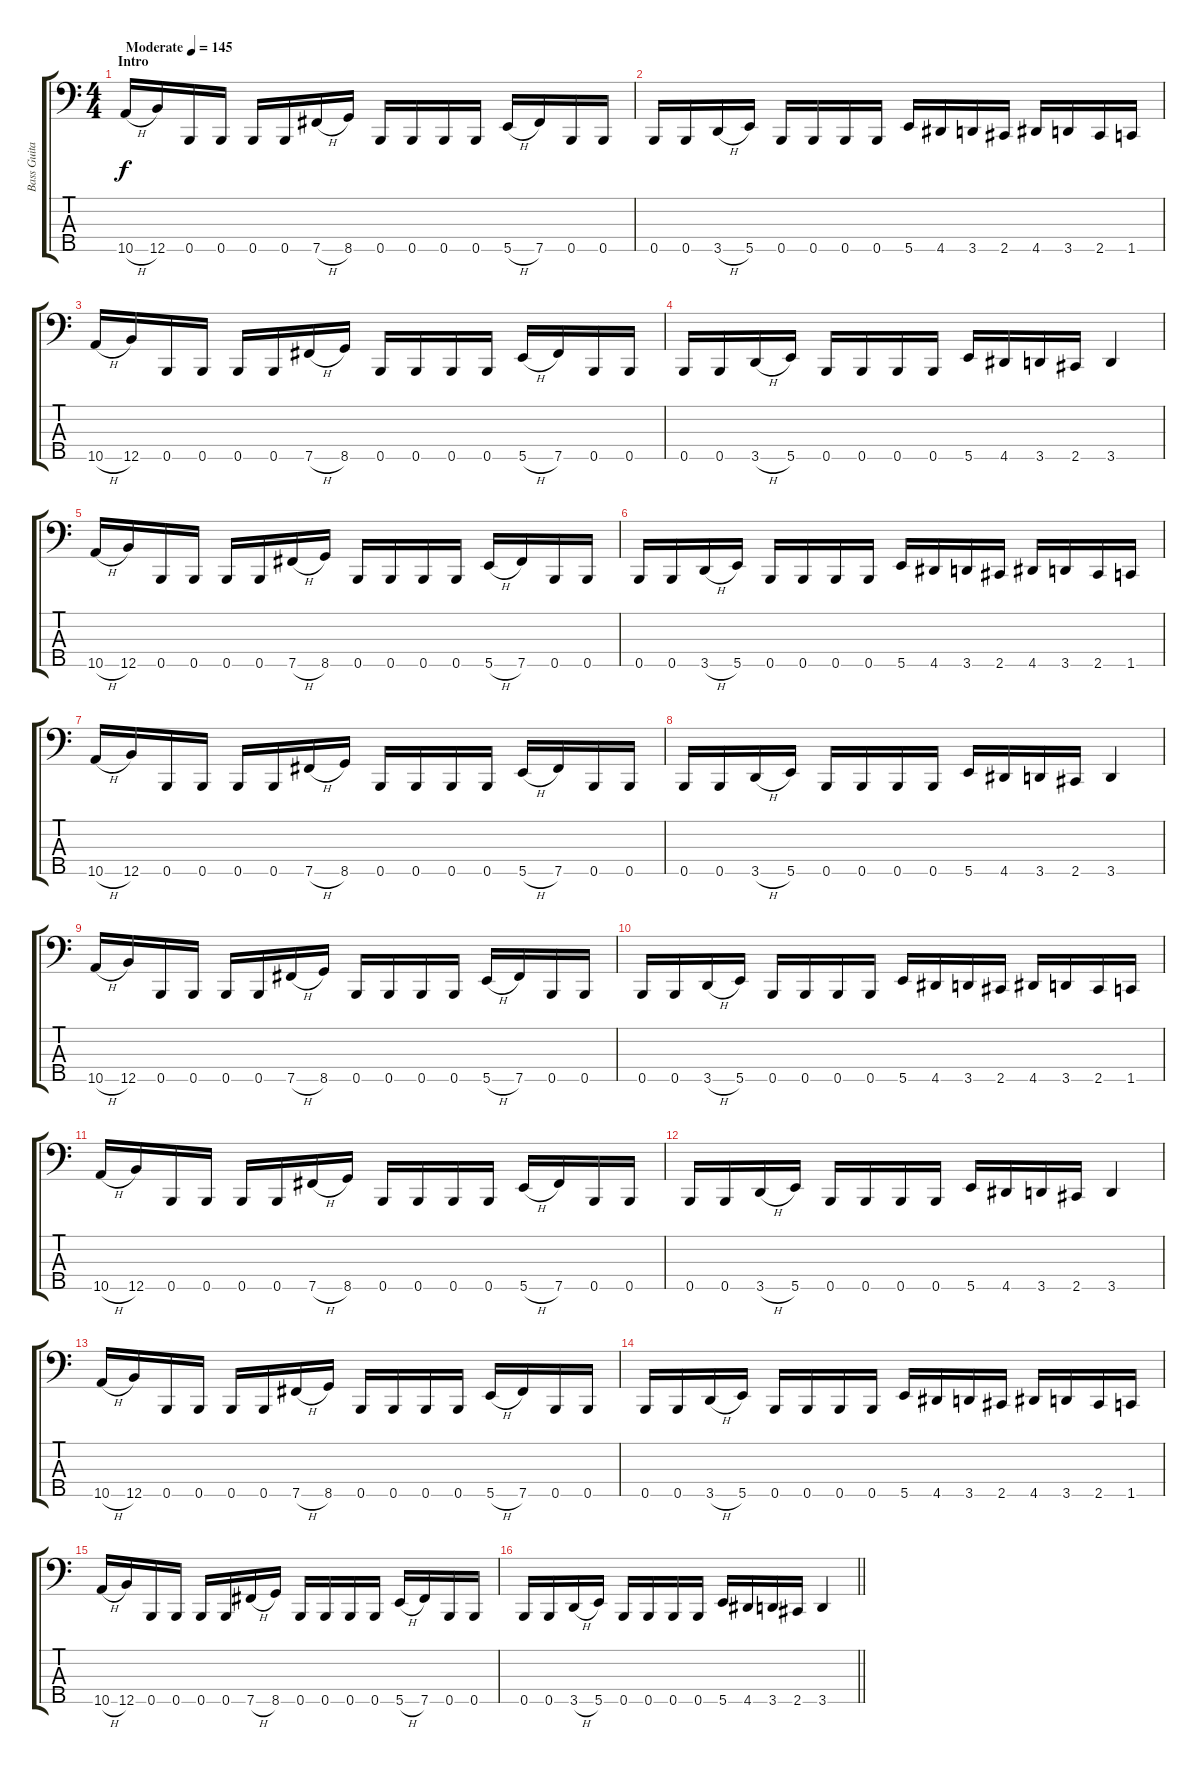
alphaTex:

\track ("Bass Guitar" "Bass Guita") {instrument electricbassfinger}
\staff {score tabs}
\tuning (G2 D2 A1 E1 B0) {hide}
\ts (4 4)
\section ("" "Intro")
\tempo (145 "Moderate")
\clef f4
\ks c
10.5{h}.16{dy f instrument electricbassfinger} 12.5.16 0.5.16 0.5.16 0.5.16 0.5.16 7.5{h}.16 8.5.16 0.5.16 0.5.16 0.5.16 0.5.16 5.5{h}.16 7.5.16 0.5.16 0.5.16 |
0.5.16 0.5.16 3.5{h}.16 5.5.16 0.5.16 0.5.16 0.5.16 0.5.16 5.5.16 4.5.16 3.5.16 2.5.16 4.5.16 3.5.16 2.5.16 1.5.16 |
10.5{h}.16 12.5.16 0.5.16 0.5.16 0.5.16 0.5.16 7.5{h}.16 8.5.16 0.5.16 0.5.16 0.5.16 0.5.16 5.5{h}.16 7.5.16 0.5.16 0.5.16 |
0.5.16 0.5.16 3.5{h}.16 5.5.16 0.5.16 0.5.16 0.5.16 0.5.16 5.5.16 4.5.16 3.5.16 2.5.16 3.5.4 |
10.5{h}.16 12.5.16 0.5.16 0.5.16 0.5.16 0.5.16 7.5{h}.16 8.5.16 0.5.16 0.5.16 0.5.16 0.5.16 5.5{h}.16 7.5.16 0.5.16 0.5.16 |
0.5.16 0.5.16 3.5{h}.16 5.5.16 0.5.16 0.5.16 0.5.16 0.5.16 5.5.16 4.5.16 3.5.16 2.5.16 4.5.16 3.5.16 2.5.16 1.5.16 |
10.5{h}.16 12.5.16 0.5.16 0.5.16 0.5.16 0.5.16 7.5{h}.16 8.5.16 0.5.16 0.5.16 0.5.16 0.5.16 5.5{h}.16 7.5.16 0.5.16 0.5.16 |
0.5.16 0.5.16 3.5{h}.16 5.5.16 0.5.16 0.5.16 0.5.16 0.5.16 5.5.16 4.5.16 3.5.16 2.5.16 3.5.4 |
10.5{h}.16 12.5.16 0.5.16 0.5.16 0.5.16 0.5.16 7.5{h}.16 8.5.16 0.5.16 0.5.16 0.5.16 0.5.16 5.5{h}.16 7.5.16 0.5.16 0.5.16 |
0.5.16 0.5.16 3.5{h}.16 5.5.16 0.5.16 0.5.16 0.5.16 0.5.16 5.5.16 4.5.16 3.5.16 2.5.16 4.5.16 3.5.16 2.5.16 1.5.16 |
10.5{h}.16 12.5.16 0.5.16 0.5.16 0.5.16 0.5.16 7.5{h}.16 8.5.16 0.5.16 0.5.16 0.5.16 0.5.16 5.5{h}.16 7.5.16 0.5.16 0.5.16 |
0.5.16 0.5.16 3.5{h}.16 5.5.16 0.5.16 0.5.16 0.5.16 0.5.16 5.5.16 4.5.16 3.5.16 2.5.16 3.5.4 |
10.5{h}.16 12.5.16 0.5.16 0.5.16 0.5.16 0.5.16 7.5{h}.16 8.5.16 0.5.16 0.5.16 0.5.16 0.5.16 5.5{h}.16 7.5.16 0.5.16 0.5.16 |
0.5.16 0.5.16 3.5{h}.16 5.5.16 0.5.16 0.5.16 0.5.16 0.5.16 5.5.16 4.5.16 3.5.16 2.5.16 4.5.16 3.5.16 2.5.16 1.5.16 |
10.5{h}.16 12.5.16 0.5.16 0.5.16 0.5.16 0.5.16 7.5{h}.16 8.5.16 0.5.16 0.5.16 0.5.16 0.5.16 5.5{h}.16 7.5.16 0.5.16 0.5.16 |
\barLineRight lightlight
0.5.16 0.5.16 3.5{h}.16 5.5.16 0.5.16 0.5.16 0.5.16 0.5.16 5.5.16 4.5.16 3.5.16 2.5.16 3.5.4
